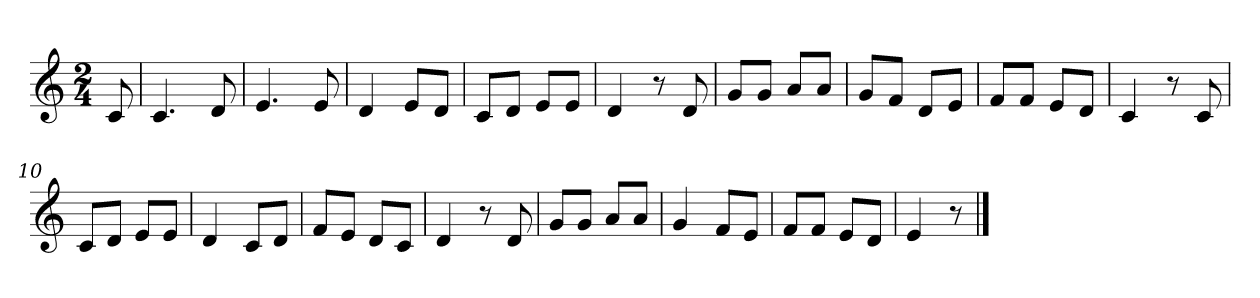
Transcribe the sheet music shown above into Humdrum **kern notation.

**kern
*part1
*staff1
*k[]
*M2/4
*MM120
=
8c
=1
4.c
8d
=2
4.e
8e
=3
4d
8eL
8dJ
=4
8cL
8dJ
8eL
8eJ
=5
4d
8r
8d
=6
8gL
8gJ
8aL
8aJ
=7
8gL
8fJ
8dL
8eJ
=8
8fL
8fJ
8eL
8dJ
=9
4c
8r
8c
=10
8cL
8dJ
8eL
8eJ
=11
4d
8cL
8dJ
=12
8fL
8eJ
8dL
8cJ
=13
4d
8r
8d
=14
8gL
8gJ
8aL
8aJ
=15
4g
8fL
8eJ
=16
8fL
8fJ
8eL
8dJ
=17
4e
8r
==
*-
